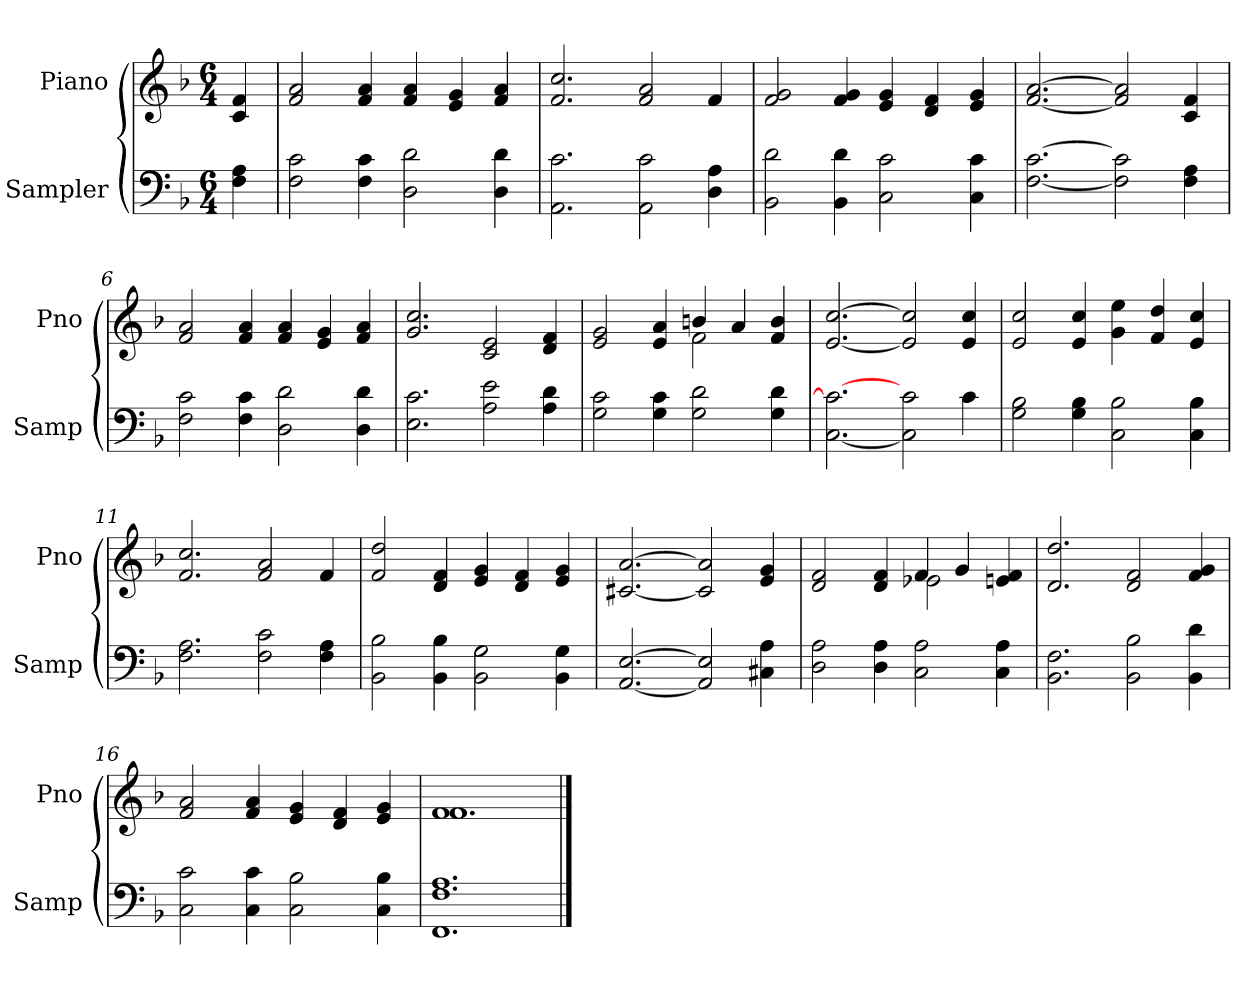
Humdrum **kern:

**kern	**kern
*part2	*part1
*staff2	*staff1
*I"Sampler	*I"Piano
*I'Samp	*I'Pno
*clefF4	*clefG2
*k[b-]	*k[b-]
*F:	*F:
*M6/4	*M6/4
=1	=1
4F 4A	4c 4f
=2	=2
2F 2c	2f 2a
4F 4c	4f 4a
2D 2d	4f 4a
.	4e 4g
4D 4d	4f 4a
=3	=3
2.AA 2.c	2.f 2.cc
2AA 2c	2f 2a
4D 4A	4f
=4	=4
2BB- 2d	2f 2g
4BB- 4d	4f 4g
2C 2c	4e 4g
.	4d 4f
4C 4c	4e 4g
=5	=5
[2.F [2.c	[2.f [2.a
2F] 2c]	2f] 2a]
4F 4A	4c 4f
=6	=6
2F 2c	2f 2a
4F 4c	4f 4a
2D 2d	4f 4a
.	4e 4g
4D 4d	4f 4a
=7	=7
2.E 2.c	2.g 2.cc
2A 2e	2c 2e
4A 4d	4d 4f
=8	=8
*	*^
2G 2c	2e 2g	2.ryy
4G 4c	4e 4a	.
2G 2d	4bn/	2f
.	4a/	.
4G 4d	4f 4b	4ryy
*	*v	*v
=9	=9
[2.C 2.c_	[2.e [2.cc
2C] 2c	2e] 2cc]
4c	4e 4cc
=10	=10
2G 2B-	2e 2cc
4G 4B-	4e 4cc
2C 2B-	4g 4ee
.	4f 4dd
4C 4B-	4e 4cc
=11	=11
2.F 2.A	2.f 2.cc
2F 2c	2f 2a
4F 4A	4f
=12	=12
2BB- 2B-	2f 2dd
4BB- 4B-	4d 4f
2BB- 2G	4e 4g
.	4d 4f
4BB- 4G	4e 4g
=13	=13
[2.AA [2.E	[2.c#X [2.a
2AA] 2E]	2c#] 2a]
4C#X 4A	4e 4g
=14	=14
*	*^
2D 2A	2d 2f	2.ryy
4D 4A	4d 4f	.
2C 2A	4f/	2e-X
.	4g/	.
4C 4A	4e 4f	4ryy
*	*v	*v
=15	=15
2.BB- 2.F	2.d 2.dd
2BB- 2B-	2d 2f
4BB- 4d	4f 4g
=16	=16
2C 2c	2f 2a
4C 4c	4f 4a
2C 2B-	4e 4g
.	4d 4f
4C 4B-	4e 4g
=17	=17
*	*^
1.FF 1.F 1.A	1.f/	1.f
*	*v	*v
==	==
*-	*-
